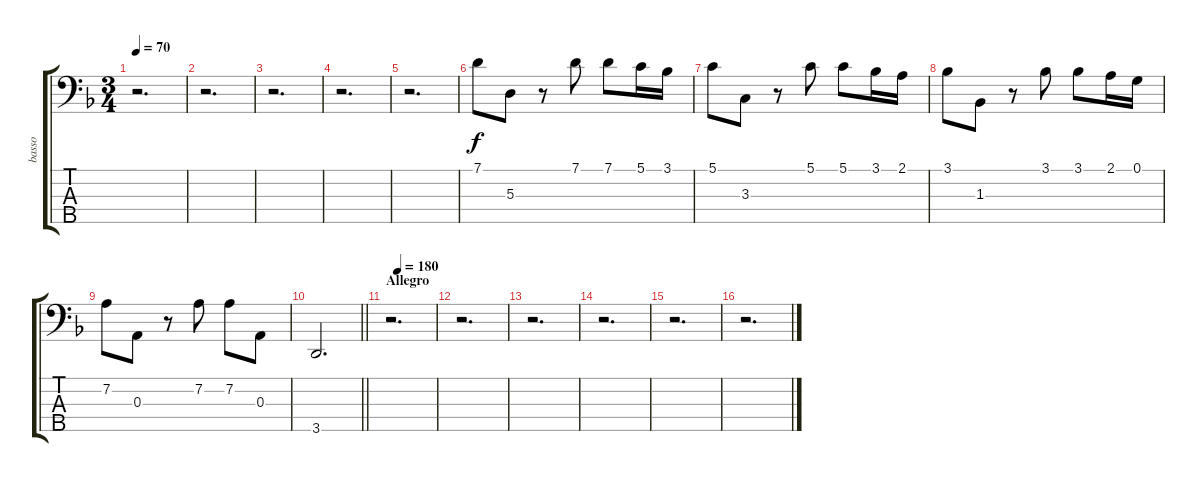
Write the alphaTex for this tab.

\track ("basso" "basso") {instrument electricbassfinger}
\staff {score tabs}
\tuning (G2 D2 A1 E1 B0) {hide}
\ts (3 4)
\tempo 70
\clef f4
\ks dminor
r.2{d dy f} |
r.2{d} |
r.2{d} |
r.2{d} |
r.2{d} |
7.1.8 5.3.8 r.8 7.1.8 7.1.8 5.1.16 3.1.16 |
5.1.8 3.3.8 r.8 5.1.8 5.1.8 3.1.16 2.1.16 |
3.1.8 1.3.8 r.8 3.1.8 3.1.8 2.1.16 0.1.16 |
7.2.8 0.3.8 r.8 7.2.8 7.2.8 0.3.8 |
\barLineRight lightlight
3.5.2{d} |
\section ("" "Allegro")
\tempo (180 0.16666666666666666)
r.2{d} |
r.2{d} |
r.2{d} |
r.2{d} |
r.2{d} |
r.2{d}
